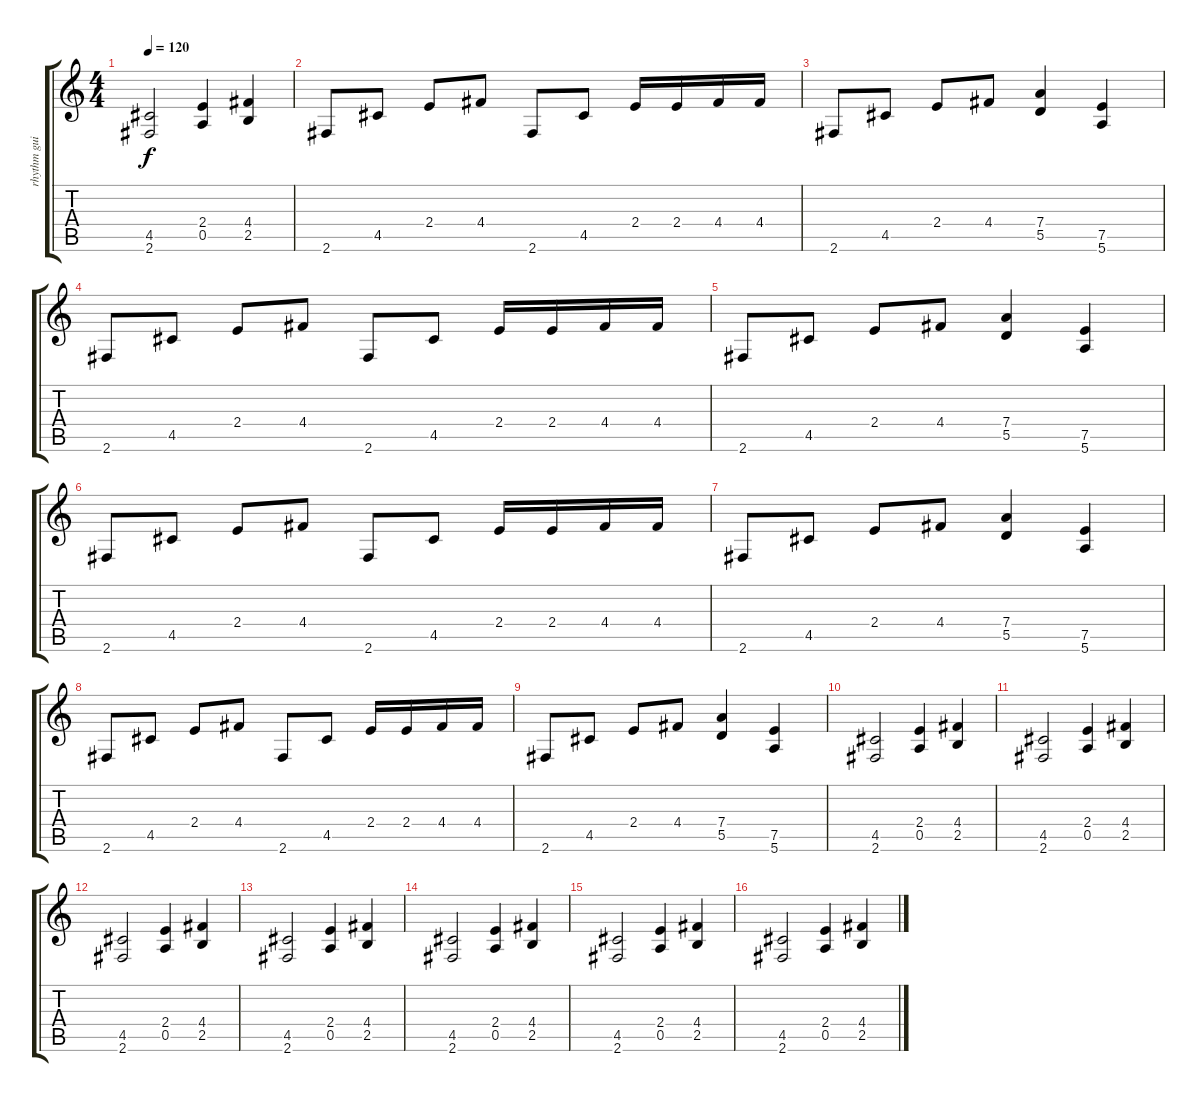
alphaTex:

\track ("rhythm guitar" "rhythm gui") {instrument distortionguitar}
\staff {score tabs}
\tuning (E4 B3 G3 D3 A2 E2) {hide}
\ts (4 4)
\tempo 120
\clef g2
\ks c
(4.5 2.6).2{dy f} (2.4 0.5).4 (4.4 2.5).4 |
2.6.8 4.5.8 2.4.8 4.4.8 2.6.8 4.5.8 2.4.16 2.4.16 4.4.16 4.4.16 |
2.6.8 4.5.8 2.4.8 4.4.8 (7.4 5.5).4 (7.5 5.6).4 |
2.6.8 4.5.8 2.4.8 4.4.8 2.6.8 4.5.8 2.4.16 2.4.16 4.4.16 4.4.16 |
2.6.8 4.5.8 2.4.8 4.4.8 (7.4 5.5).4 (7.5 5.6).4 |
2.6.8 4.5.8 2.4.8 4.4.8 2.6.8 4.5.8 2.4.16 2.4.16 4.4.16 4.4.16 |
2.6.8 4.5.8 2.4.8 4.4.8 (7.4 5.5).4 (7.5 5.6).4 |
2.6.8 4.5.8 2.4.8 4.4.8 2.6.8 4.5.8 2.4.16 2.4.16 4.4.16 4.4.16 |
2.6.8 4.5.8 2.4.8 4.4.8 (7.4 5.5).4 (7.5 5.6).4 |
(4.5 2.6).2 (2.4 0.5).4 (4.4 2.5).4 |
(4.5 2.6).2 (2.4 0.5).4 (4.4 2.5).4 |
(4.5 2.6).2 (2.4 0.5).4 (4.4 2.5).4 |
(4.5 2.6).2 (2.4 0.5).4 (4.4 2.5).4 |
(4.5 2.6).2 (2.4 0.5).4 (4.4 2.5).4 |
(4.5 2.6).2 (2.4 0.5).4 (4.4 2.5).4 |
(4.5 2.6).2 (2.4 0.5).4 (4.4 2.5).4
